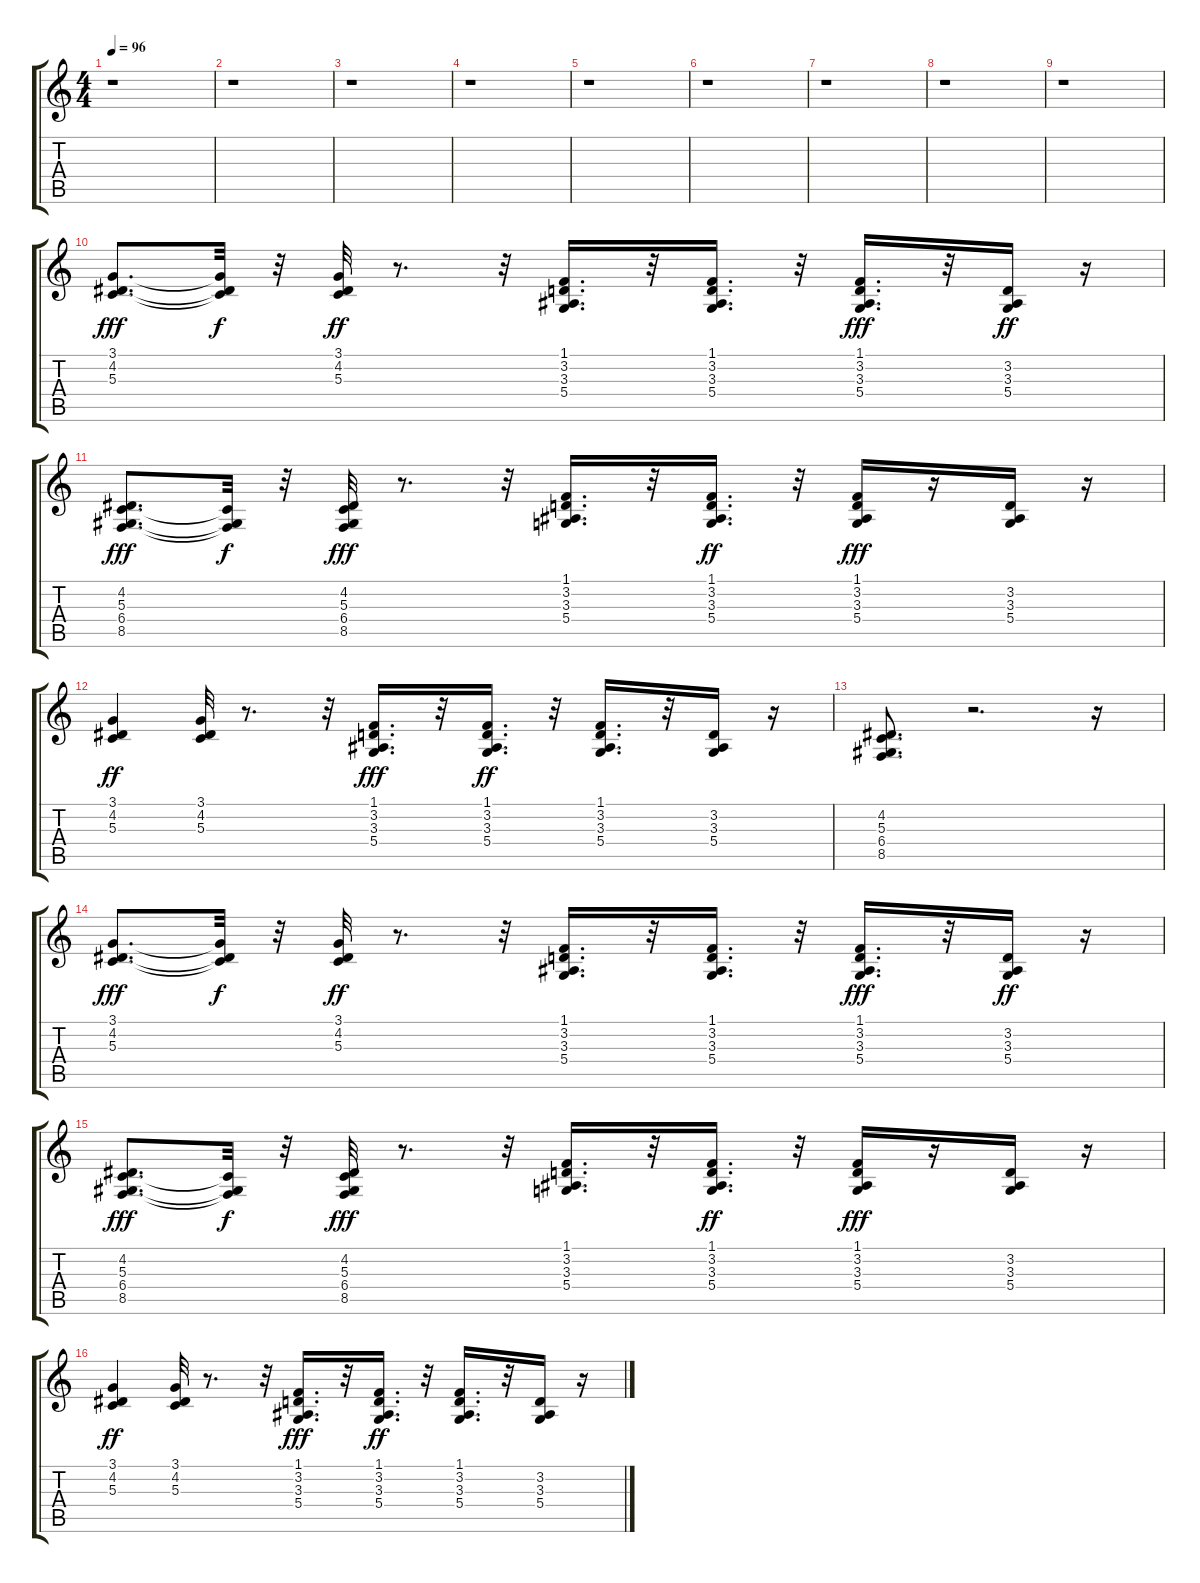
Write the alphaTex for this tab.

\track "" {instrument voiceoohs}
\staff {score tabs}
\tuning (E4 B3 G3 D3 A2 E2) {hide}
\ts (4 4)
\tempo 96
\clef g2
\ks c
r.1{dy fff} |
r.1 |
r.1 |
r.1 |
r.1 |
r.1 |
r.1 |
r.1 |
r.1 |
(3.1 4.2 5.3).8{d volume 12 balance 8 instrument voiceoohs} (3.1{t} 4.2{t} 5.3{t}).32{dy f} r.32 (3.1 4.2 5.3).32{dy ff} r.8{d} r.32 (1.1 3.2 3.3 5.4).16{d} r.32 (1.1 3.2 3.3 5.4).16{d} r.32 (1.1 3.2 3.3 5.4).16{d dy fff} r.32 (3.2 3.3 5.4).16{dy ff} r.16 |
(4.2 5.3 6.4 8.5).8{d dy fff} (5.3{t} 6.4{t} 8.5{t}).32{dy f} r.32 (4.2 5.3 6.4 8.5).32{dy fff} r.8{d} r.32 (1.1 3.2 3.3 5.4).16{d} r.32 (1.1 3.2 3.3 5.4).16{d dy ff} r.32 (1.1 3.2 3.3 5.4).16{dy fff} r.16 (3.2 3.3 5.4).16 r.16 |
(3.1 4.2 5.3).4{dy ff} (3.1 4.2 5.3).32 r.8{d} r.32 (1.1 3.2 3.3 5.4).16{d dy fff} r.32 (1.1 3.2 3.3 5.4).16{d dy ff} r.32 (1.1 3.2 3.3 5.4).16{d} r.32 (3.2 3.3 5.4).16 r.16 |
(4.2 5.3 6.4 8.5).8{d} r.2{d} r.16 |
(3.1 4.2 5.3).8{d dy fff} (3.1{t} 4.2{t} 5.3{t}).32{dy f} r.32 (3.1 4.2 5.3).32{dy ff} r.8{d} r.32 (1.1 3.2 3.3 5.4).16{d} r.32 (1.1 3.2 3.3 5.4).16{d} r.32 (1.1 3.2 3.3 5.4).16{d dy fff} r.32 (3.2 3.3 5.4).16{dy ff} r.16 |
(4.2 5.3 6.4 8.5).8{d dy fff} (5.3{t} 6.4{t} 8.5{t}).32{dy f} r.32 (4.2 5.3 6.4 8.5).32{dy fff} r.8{d} r.32 (1.1 3.2 3.3 5.4).16{d} r.32 (1.1 3.2 3.3 5.4).16{d dy ff} r.32 (1.1 3.2 3.3 5.4).16{dy fff} r.16 (3.2 3.3 5.4).16 r.16 |
(3.1 4.2 5.3).4{dy ff} (3.1 4.2 5.3).32 r.8{d} r.32 (1.1 3.2 3.3 5.4).16{d dy fff} r.32 (1.1 3.2 3.3 5.4).16{d dy ff} r.32 (1.1 3.2 3.3 5.4).16{d} r.32 (3.2 3.3 5.4).16 r.16
